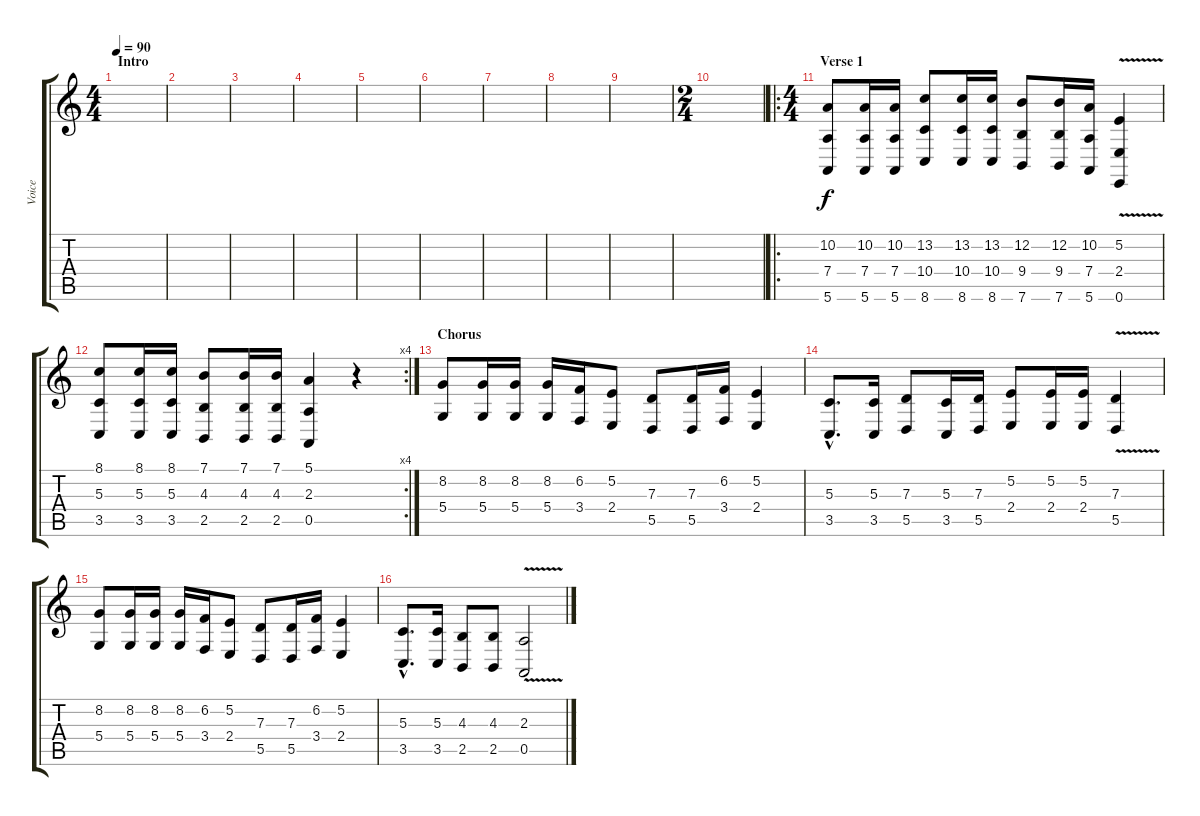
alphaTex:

\track ("Voice" "Voice") {instrument choiraahs}
\staff {score tabs}
\tuning (E4 B3 G3 D3 A2 E2) {hide}
\ts (4 4)
\section ("" "Intro")
\tempo 90
\clef g2
\ks c
|
|
|
|
|
|
|
|
|
\ts (2 4)
|
\ro
\ts (4 4)
\section ("" "Verse 1")
(10.2 7.4 5.6).8 (10.2 7.4 5.6).16 (10.2 7.4 5.6).16 (13.2 10.4 8.6).8 (13.2 10.4 8.6).16 (13.2 10.4 8.6).16 (12.2 9.4 7.6).8 (12.2 9.4 7.6).16 (10.2 7.4 5.6).16 (5.2 2.4{v} 0.6{v}).4 |
\rc 4
(8.1 5.3 3.5).8 (8.1 5.3 3.5).16 (8.1 5.3 3.5).16 (7.1 4.3 2.5).8 (7.1 4.3 2.5).16 (7.1 4.3 2.5).16 (5.1 2.3 0.5).4 r.4 |
\section ("" "Chorus")
(8.2 5.4).8 (8.2 5.4).16 (8.2 5.4).16 (8.2 5.4).16 (6.2 3.4).16 (5.2 2.4).8 (7.3 5.5).8 (7.3 5.5).16 (6.2 3.4).16 (5.2 2.4).4 |
(5.3{hac} 3.5{hac}).8{d} (5.3 3.5).16 (7.3 5.5).8 (5.3 3.5).16 (7.3 5.5).16 (5.2 2.4).8 (5.2 2.4).16 (5.2 2.4).16 (7.3{v} 5.5).4 |
(8.2 5.4).8 (8.2 5.4).16 (8.2 5.4).16 (8.2 5.4).16 (6.2 3.4).16 (5.2 2.4).8 (7.3 5.5).8 (7.3 5.5).16 (6.2 3.4).16 (5.2 2.4).4 |
(5.3{hac} 3.5{hac}).8{d} (5.3 3.5).16 (4.3 2.5).8 (4.3 2.5).8 (2.3{v} 0.5{v}).2
